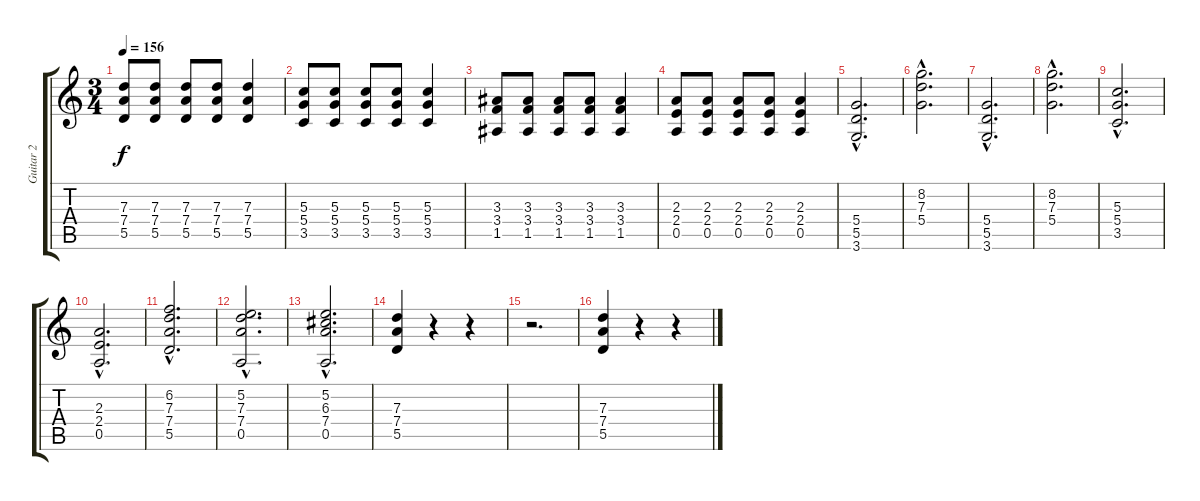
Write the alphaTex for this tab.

\track ("Guitar 2" "Guitar 2") {instrument distortionguitar}
\staff {score tabs}
\tuning (E4 B3 G3 D3 A2 E2) {hide}
\ts (3 4)
\tempo 156
\clef g2
\ks c
(7.3 7.4 5.5).8{dy f} (7.3 7.4 5.5).8 (7.3 7.4 5.5).8 (7.3 7.4 5.5).8 (7.3 7.4 5.5).4 |
(5.3 5.4 3.5).8 (5.3 5.4 3.5).8 (5.3 5.4 3.5).8 (5.3 5.4 3.5).8 (5.3 5.4 3.5).4 |
(3.3 3.4 1.5).8 (3.3 3.4 1.5).8 (3.3 3.4 1.5).8 (3.3 3.4 1.5).8 (3.3 3.4 1.5).4 |
(2.3 2.4 0.5).8 (2.3 2.4 0.5).8 (2.3 2.4 0.5).8 (2.3 2.4 0.5).8 (2.3 2.4 0.5).4 |
(5.4{hac} 5.5{hac} 3.6{hac}).2{d} |
(8.2{hac} 7.3{hac} 5.4{hac}).2{d} |
(5.4{hac} 5.5{hac} 3.6{hac}).2{d} |
(8.2{hac} 7.3{hac} 5.4{hac}).2{d} |
(5.3{hac} 5.4{hac} 3.5{hac}).2{d} |
(2.3{hac} 2.4{hac} 0.5{hac}).2{d} |
(6.2{hac} 7.3{hac} 7.4{hac} 5.5{hac}).2{d} |
(5.2{hac} 7.3{hac} 7.4{hac} 0.5{hac}).2{d} |
(5.2{hac} 6.3{hac} 7.4{hac} 0.5{hac}).2{d} |
(7.3 7.4 5.5).4 r.4 r.4 |
r.2{d} |
(7.3 7.4 5.5).4 r.4 r.4
